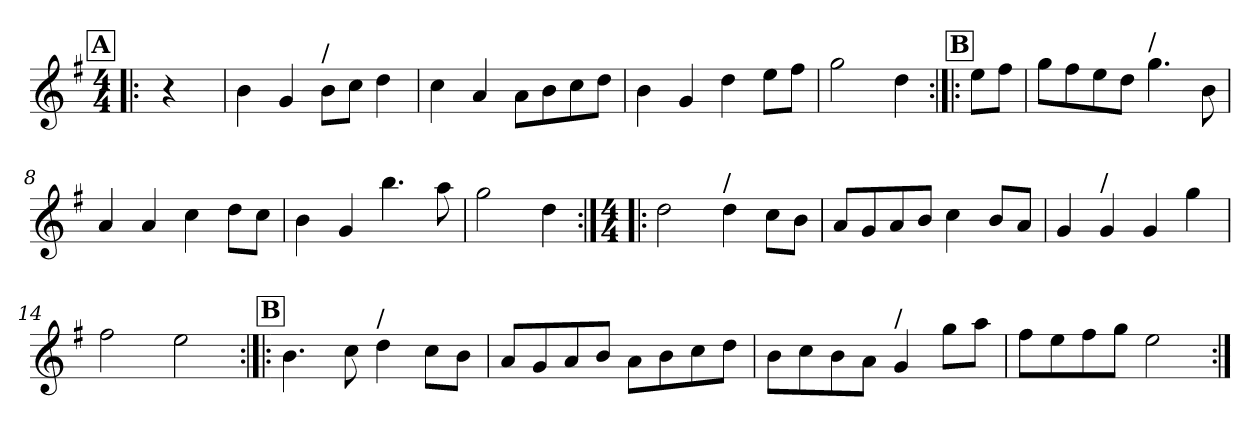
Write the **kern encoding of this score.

**kern
*part1
*staff1
*clefG2
*k[f#]
*G:
*M4/4
*MM210
!!LO:REH:place=s1:a:B:fs=14:t=A
=1!|:
4r
=2
4b\
4g/
!LO:TX:a:t=/
8b\L
8cc\J
4dd\
=3
4cc\
4a/
8a\L
8b\
8cc\
8dd\J
=4
4b\
4g/
4dd\
8ee\L
8ff#\J
=5
2gg\
4dd\
!!LO:REH:place=s1:a:B:fs=14:t=B
=6:|!|:
8ee\L
8ff#\J
=7
8gg\L
8ff#\
8ee\
8dd\J
!LO:TX:a:t=/
4.gg\
8b\
=8
4a/
4a/
4cc\
8dd\L
8cc\J
!!LO:LB:g=z
=9
4b\
4g/
4.bb\
8aa\
=10
2gg\
4dd\
=11:|!|:
!!LO:REH:place=s1:a:B:fs=14:t=A
*M4/4
*MM210
2dd\
!LO:TX:a:t=/
4dd\
8cc\L
8b\J
=12
8a/L
8g/
8a/
8b/J
4cc\
8b/L
8a/J
=13
4g/
!LO:TX:a:t=/
4g/
4g/
4gg\
=14
2ff#\
2ee\
!!LO:REH:place=s1:a:B:fs=14:t=B
=15:|!|:
4.b\
8cc\
!LO:TX:a:t=/
4dd\
8cc\L
8b\J
=16
8a/L
8g/
8a/
8b/J
8a\L
8b\
8cc\
8dd\J
!!LO:LB:g=z
=17
8b\L
8cc\
8b\
8a\J
!LO:TX:a:t=/
4g/
8gg\L
8aa\J
=18
8ff#\L
8ee\
8ff#\
8gg\J
2ee\
=:|!
*-
